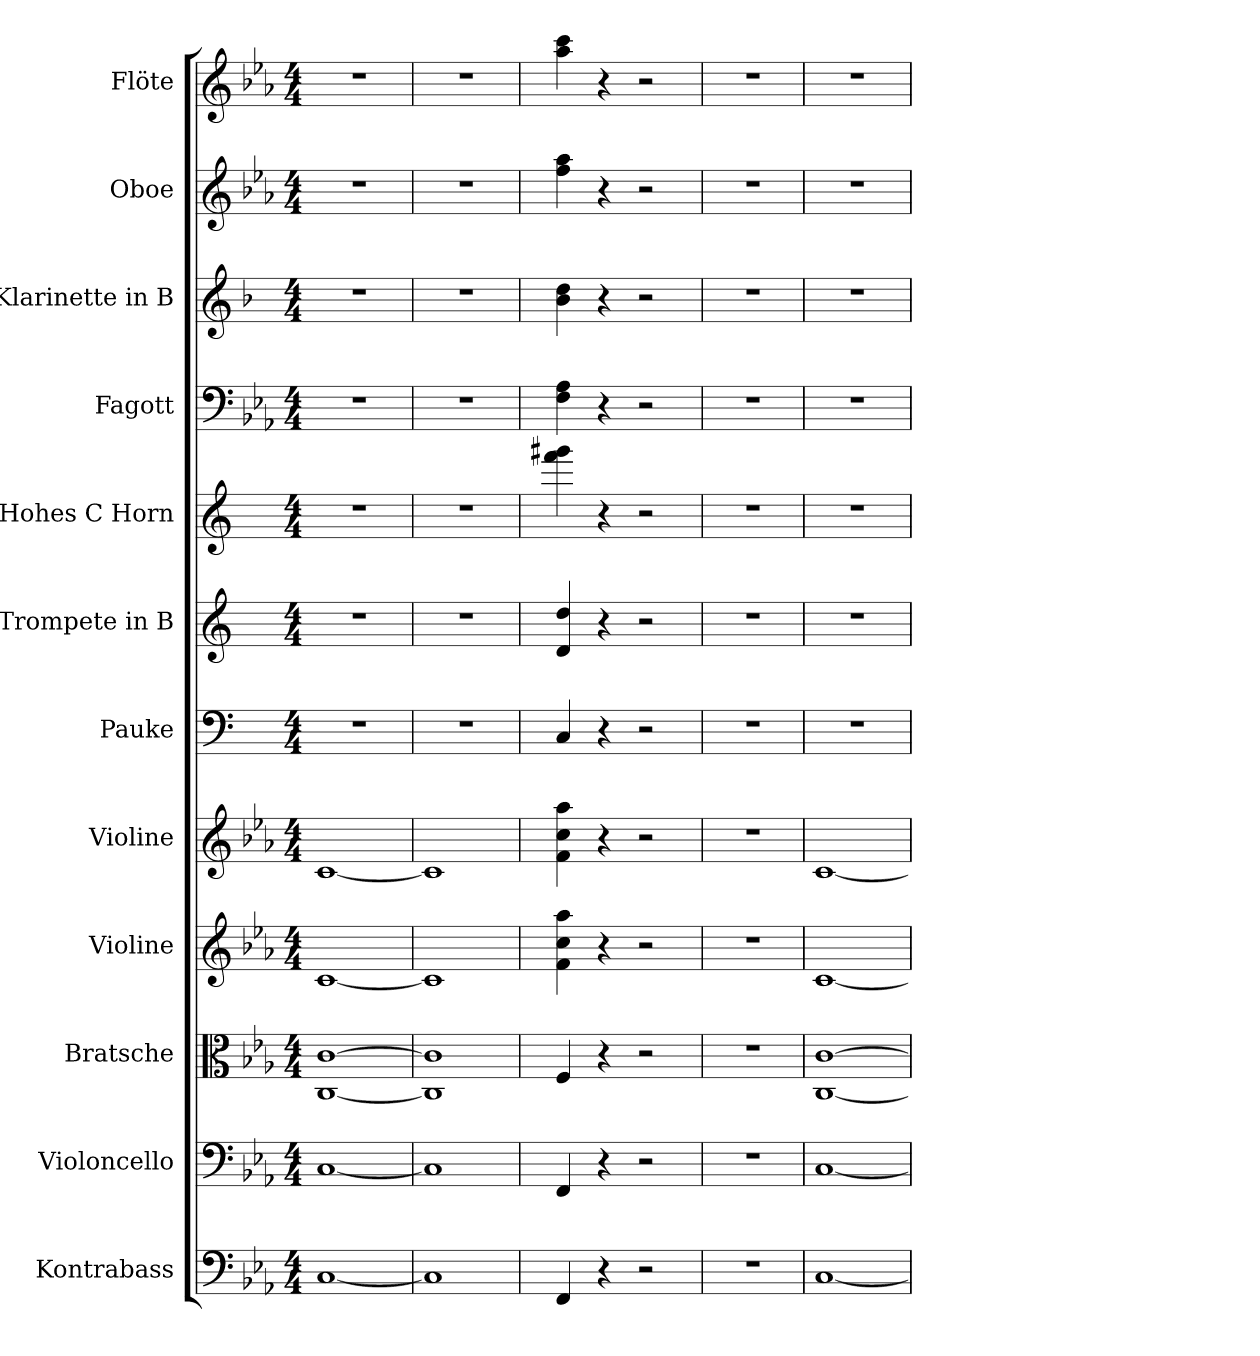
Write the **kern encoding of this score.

**kern	**kern	**kern	**kern	**kern	**kern	**kern	**kern	**kern	**kern	**kern	**kern
*part12	*part11	*part10	*part9	*part8	*part7	*part6	*part5	*part4	*part3	*part2	*part1
*staff12	*staff11	*staff10	*staff9	*staff8	*staff7	*staff6	*staff5	*staff4	*staff3	*staff2	*staff1
*I"Kontrabass	*I"Violoncello	*I"Bratsche	*I"Violine	*I"Violine	*I"Pauke	*I"Trompete in B	*I"Hohes C Horn	*I"Fagott	*I"Klarinette in B	*I"Oboe	*I"Flöte
*I'Kb.	*I'Vc.	*I'Bra.	*I'Vl.	*I'Vl.	*I'Pk.	*	*I'H. C Hn.	*I'Fgt.	*	*I'Ob.	*I'Fl.
*clefF4	*clefF4	*clefC3	*clefG2	*clefG2	*clefF4	*clefG2	*clefG2	*clefF4	*clefG2	*clefG2	*clefG2
*ITrd7c12	*	*	*	*	*	*ITrd1c2	*ITrd7c12	*	*ITrd1c2	*	*
*k[b-e-a-]	*k[b-e-a-]	*k[b-e-a-]	*k[b-e-a-]	*k[b-e-a-]	*k[]	*k[b-e-]	*k[]	*k[b-e-a-]	*k[b-e-a-]	*k[b-e-a-]	*k[b-e-a-]
*M4/4	*M4/4	*M4/4	*M4/4	*M4/4	*M4/4	*M4/4	*M4/4	*M4/4	*M4/4	*M4/4	*M4/4
*MM150	*MM150	*MM150	*MM150	*MM150	*MM150	*MM150	*MM150	*MM150	*MM150	*MM150	*MM150
=1	=1	=1	=1	=1	=1	=1	=1	=1	=1	=1	=1
[1CC	[1C	[1C [1c	[1c	[1c	1r	1r	1r	1r	1r	1r	1r
=2	=2	=2	=2	=2	=2	=2	=2	=2	=2	=2	=2
1CC]	1C]	1C] 1c]	1c]	1c]	1r	1r	1r	1r	1r	1r	1r
=3	=3	=3	=3	=3	=3	=3	=3	=3	=3	=3	=3
4FFF/	4FF/	4F/	4f\ 4cc\ 4aa-\	4f\ 4cc\ 4aa-\	4C/	4c/ 4cc/	4ff\ 4gg#X\	4F\ 4A-\	4a-\ 4cc\	4ff\ 4aa-\	4aa-\ 4ccc\
4r	4r	4r	4r	4r	4r	4r	4r	4r	4r	4r	4r
2r	2r	2r	2r	2r	2r	2r	2r	2r	2r	2r	2r
=4	=4	=4	=4	=4	=4	=4	=4	=4	=4	=4	=4
1r	1r	1r	1r	1r	1r	1r	1r	1r	1r	1r	1r
=5	=5	=5	=5	=5	=5	=5	=5	=5	=5	=5	=5
[1CC	[1C	[1C [1c	[1c	[1c	1r	1r	1r	1r	1r	1r	1r
=	=	=	=	=	=	=	=	=	=	=	=
*-	*-	*-	*-	*-	*-	*-	*-	*-	*-	*-	*-
